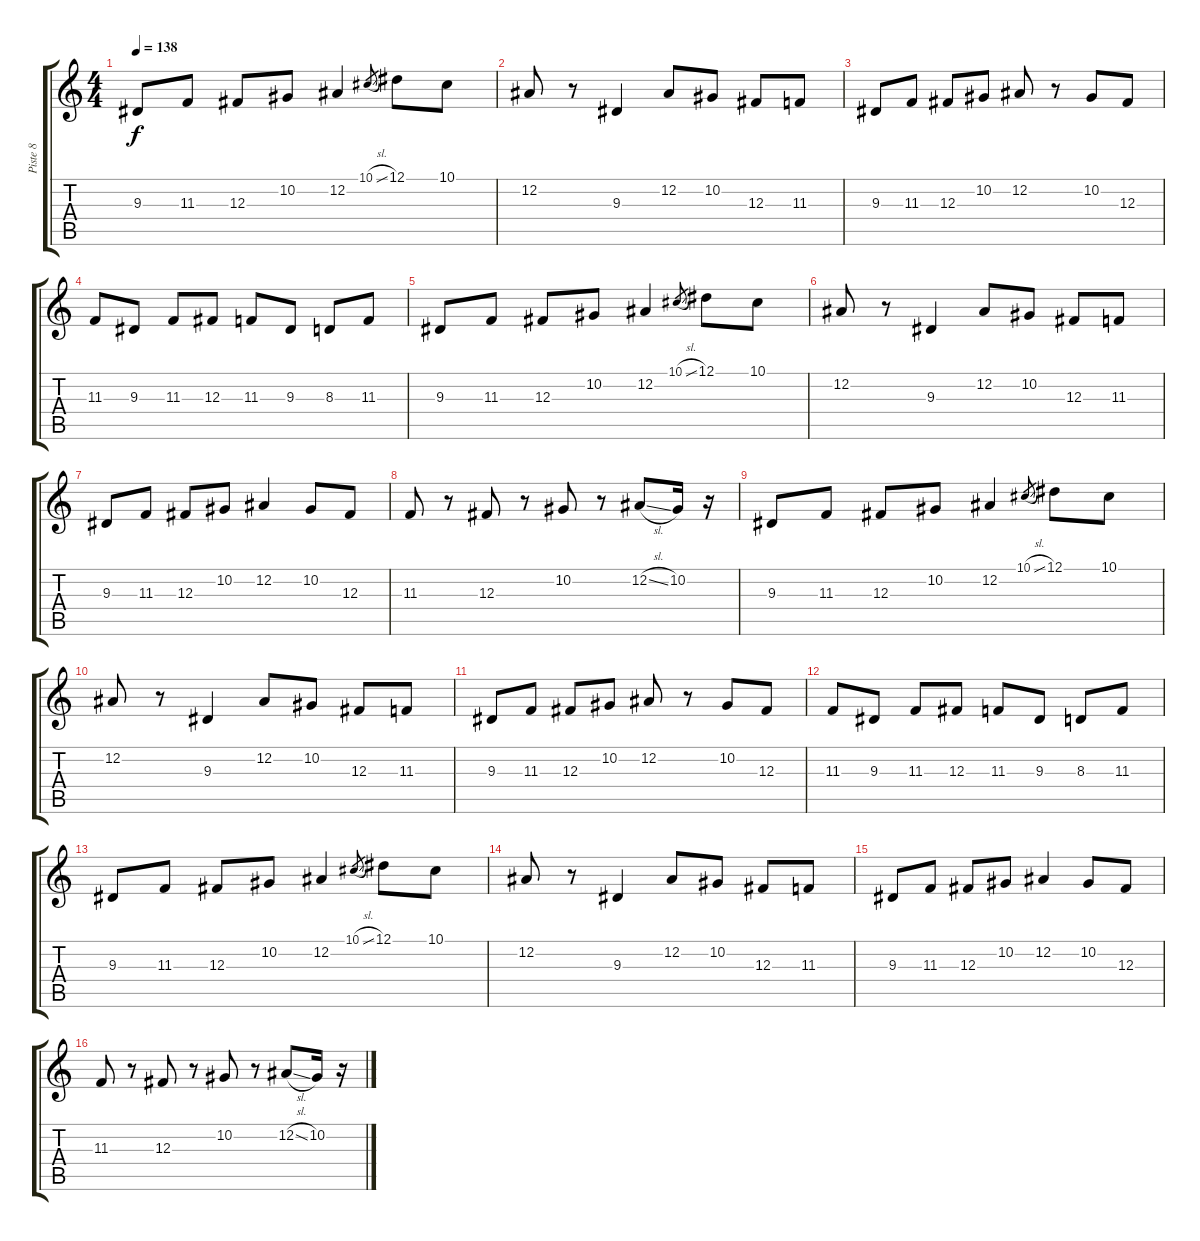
\track ("Piste 8" "Piste 8") {instrument oboe}
\staff {score tabs}
\tuning (Eb4 Bb3 Gb3 Db3 Ab2 Eb2) {hide}
\ts (4 4)
\tempo 138
\clef g2
\ks c
9.3.8{dy f} 11.3.8 12.3.8 10.2.8 12.2.4 10.1{sl}.8{gr} 12.1.8 10.1.8 |
12.2.8 r.8 9.3.4 12.2.8 10.2.8 12.3.8 11.3.8 |
9.3.8 11.3.8 12.3.8 10.2.8 12.2.8 r.8 10.2.8 12.3.8 |
11.3.8 9.3.8 11.3.8 12.3.8 11.3.8 9.3.8 8.3.8 11.3.8 |
9.3.8 11.3.8 12.3.8 10.2.8 12.2.4 10.1{sl}.8{gr} 12.1.8 10.1.8 |
12.2.8 r.8 9.3.4 12.2.8 10.2.8 12.3.8 11.3.8 |
9.3.8 11.3.8 12.3.8 10.2.8 12.2.4 10.2.8 12.3.8 |
11.3.8 r.8 12.3.8 r.8 10.2.8 r.8 12.2{sl}.8 10.2.16 r.16 |
9.3.8 11.3.8 12.3.8 10.2.8 12.2.4 10.1{sl}.8{gr} 12.1.8 10.1.8 |
12.2.8 r.8 9.3.4 12.2.8 10.2.8 12.3.8 11.3.8 |
9.3.8 11.3.8 12.3.8 10.2.8 12.2.8 r.8 10.2.8 12.3.8 |
11.3.8 9.3.8 11.3.8 12.3.8 11.3.8 9.3.8 8.3.8 11.3.8 |
9.3.8 11.3.8 12.3.8 10.2.8 12.2.4 10.1{sl}.8{gr} 12.1.8 10.1.8 |
12.2.8 r.8 9.3.4 12.2.8 10.2.8 12.3.8 11.3.8 |
9.3.8 11.3.8 12.3.8 10.2.8 12.2.4 10.2.8 12.3.8 |
11.3.8 r.8 12.3.8 r.8 10.2.8 r.8 12.2{sl}.8 10.2.16 r.16
